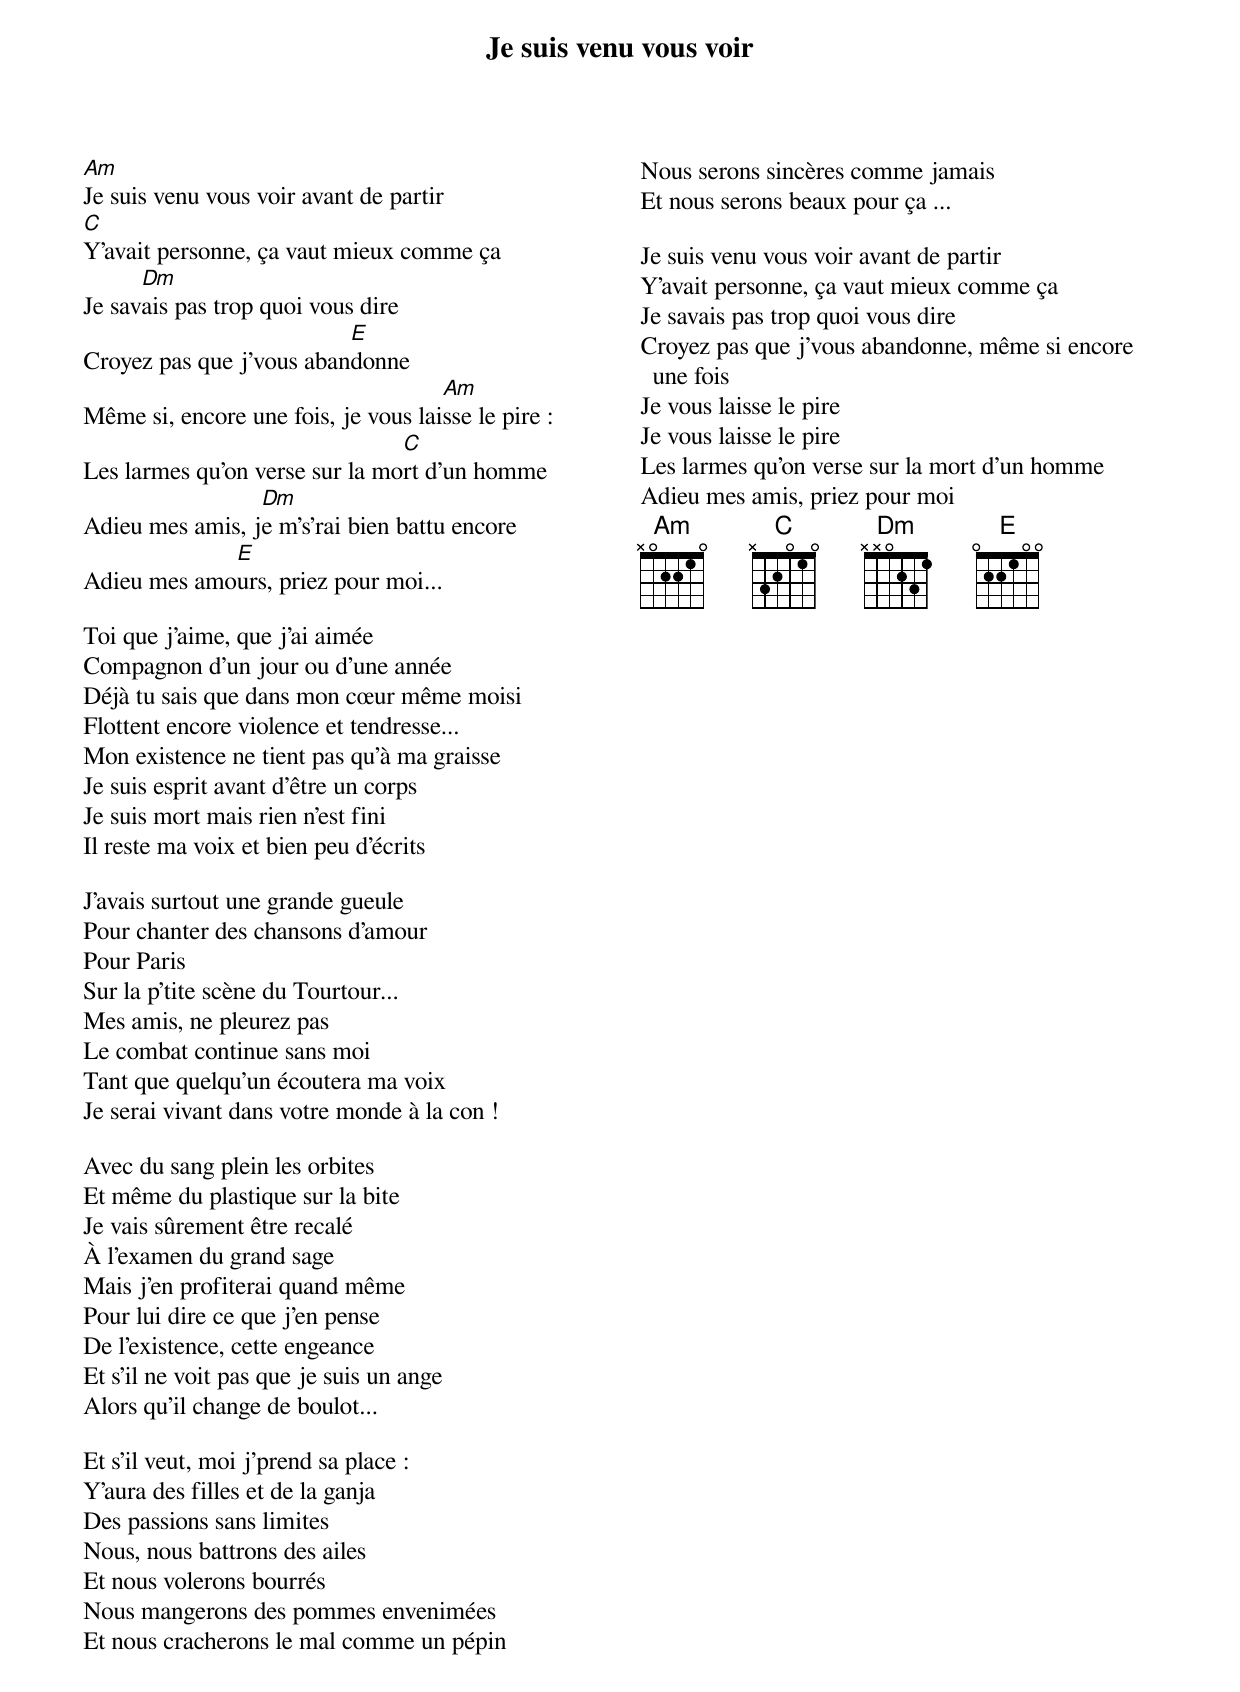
{title: Je suis venu vous voir}
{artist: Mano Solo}
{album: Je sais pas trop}
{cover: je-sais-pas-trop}
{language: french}
{columns: 2}
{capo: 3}
{define: Am frets X 0 2 2 1 0}
{define: C frets X 3 2 0 1 0}
{define: Dm frets X X 0 2 3 1}
{define: E frets 0 2 2 1 0 0}

[Am]Je suis venu vous voir avant de partir
[C]Y'avait personne, ça vaut mieux comme ça
Je sav[Dm]ais pas trop quoi vous dire
Croyez pas que j'vous aban[E]donne
Même si, encore une fois, je vous lai[Am]sse le pire :
Les larmes qu'on verse sur la mo[C]rt d'un homme
Adieu mes amis, j[Dm]e m's'rai bien battu encore
Adieu mes amo[E]urs, priez pour moi...

Toi que j'aime, que j'ai aimée
Compagnon d'un jour ou d'une année
Déjà tu sais que dans mon cœur même moisi
Flottent encore violence et tendresse...
Mon existence ne tient pas qu'à ma graisse
Je suis esprit avant d'être un corps
Je suis mort mais rien n'est fini
Il reste ma voix et bien peu d'écrits

J'avais surtout une grande gueule
Pour chanter des chansons d'amour
Pour Paris
Sur la p'tite scène du Tourtour...
Mes amis, ne pleurez pas
Le combat continue sans moi
Tant que quelqu'un écoutera ma voix
Je serai vivant dans votre monde à la con !

Avec du sang plein les orbites
Et même du plastique sur la bite
Je vais sûrement être recalé
À l'examen du grand sage
Mais j'en profiterai quand même
Pour lui dire ce que j'en pense
De l'existence, cette engeance
Et s'il ne voit pas que je suis un ange
Alors qu'il change de boulot...

Et s'il veut, moi j'prend sa place :
Y'aura des filles et de la ganja
Des passions sans limites
Nous, nous battrons des ailes
Et nous volerons bourrés
Nous mangerons des pommes envenimées
Et nous cracherons le mal comme un pépin
Nous serons sincères comme jamais
Et nous serons beaux pour ça ...

Je suis venu vous voir avant de partir
Y'avait personne, ça vaut mieux comme ça
Je savais pas trop quoi vous dire
Croyez pas que j'vous abandonne, même si encore une fois
Je vous laisse le pire
Je vous laisse le pire
Les larmes qu'on verse sur la mort d'un homme
Adieu mes amis, priez pour moi
